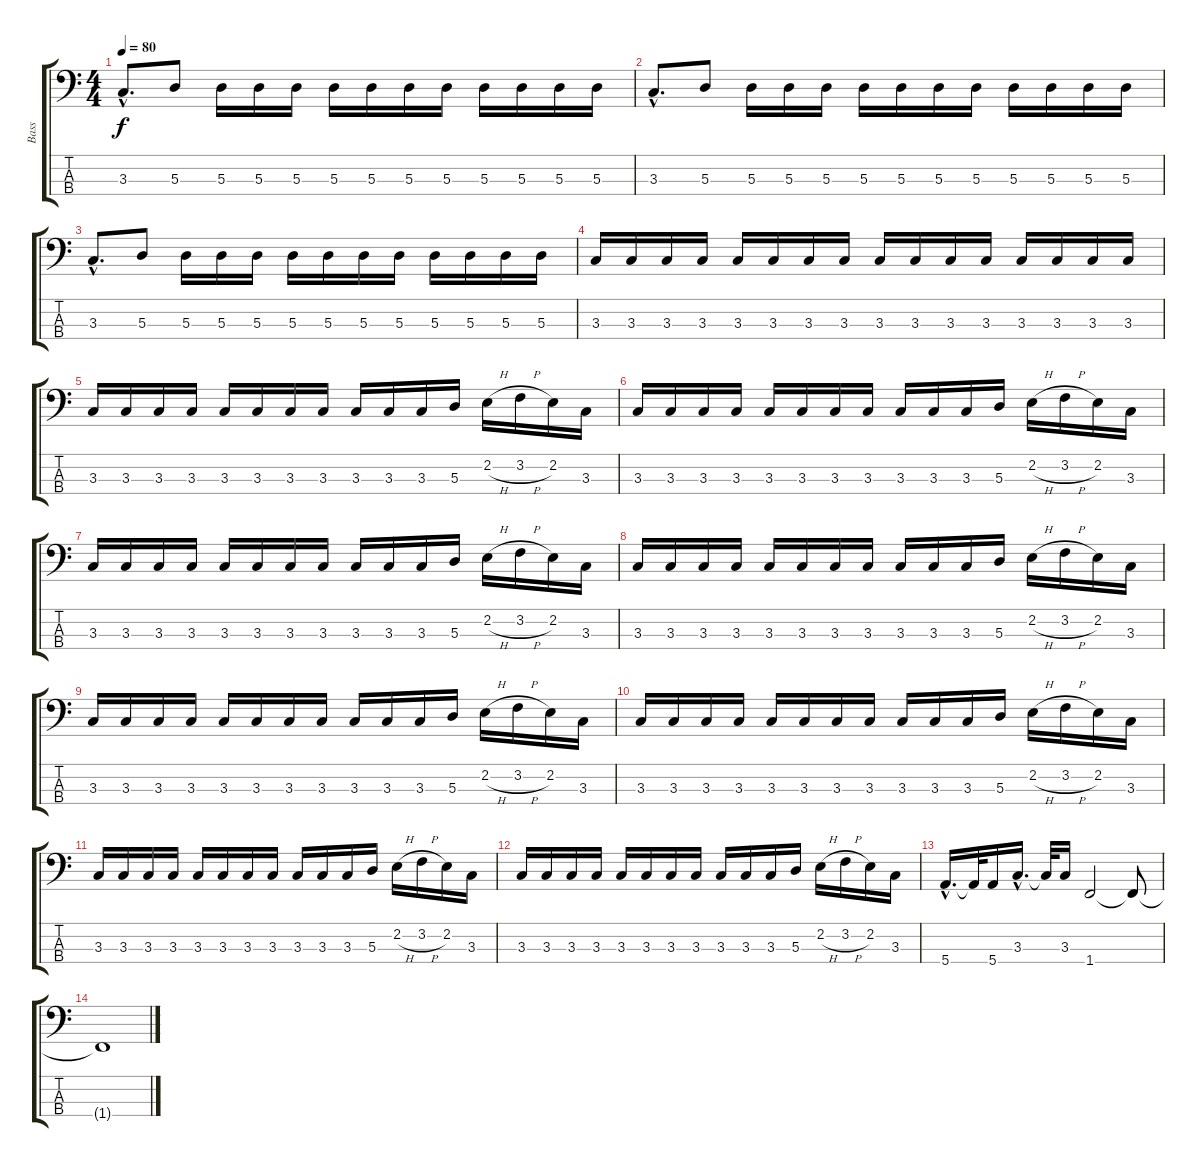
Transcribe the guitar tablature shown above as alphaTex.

\track ("Bass" "Bass") {instrument electricbassfinger}
\staff {score tabs}
\tuning (G2 D2 A1 E1) {hide}
\ts (4 4)
\tempo 80
\clef f4
\ks c
3.3{hac}.8{d dy f} 5.3.8 5.3.16 5.3.16 5.3.16 5.3.16 5.3.16 5.3.16 5.3.16 5.3.16 5.3.16 5.3.16 5.3.16 |
3.3{hac}.8{d} 5.3.8 5.3.16 5.3.16 5.3.16 5.3.16 5.3.16 5.3.16 5.3.16 5.3.16 5.3.16 5.3.16 5.3.16 |
3.3{hac}.8{d} 5.3.8 5.3.16 5.3.16 5.3.16 5.3.16 5.3.16 5.3.16 5.3.16 5.3.16 5.3.16 5.3.16 5.3.16 |
3.3.16 3.3.16 3.3.16 3.3.16 3.3.16 3.3.16 3.3.16 3.3.16 3.3.16 3.3.16 3.3.16 3.3.16 3.3.16 3.3.16 3.3.16 3.3.16 |
3.3.16{volume 14} 3.3.16 3.3.16 3.3.16 3.3.16 3.3.16 3.3.16 3.3.16 3.3.16 3.3.16 3.3.16 5.3.16 2.2{h}.16 3.2{h}.16 2.2.16 3.3.16 |
3.3.16 3.3.16 3.3.16 3.3.16 3.3.16 3.3.16 3.3.16 3.3.16 3.3.16 3.3.16 3.3.16 5.3.16 2.2{h}.16 3.2{h}.16 2.2.16 3.3.16 |
3.3.16 3.3.16 3.3.16 3.3.16 3.3.16 3.3.16 3.3.16 3.3.16 3.3.16 3.3.16 3.3.16 5.3.16 2.2{h}.16 3.2{h}.16 2.2.16 3.3.16 |
3.3.16 3.3.16 3.3.16 3.3.16 3.3.16 3.3.16 3.3.16 3.3.16 3.3.16 3.3.16 3.3.16 5.3.16 2.2{h}.16 3.2{h}.16 2.2.16 3.3.16 |
3.3.16 3.3.16 3.3.16 3.3.16 3.3.16 3.3.16 3.3.16 3.3.16 3.3.16 3.3.16 3.3.16 5.3.16 2.2{h}.16 3.2{h}.16 2.2.16 3.3.16 |
3.3.16 3.3.16 3.3.16 3.3.16 3.3.16 3.3.16 3.3.16 3.3.16 3.3.16 3.3.16 3.3.16 5.3.16 2.2{h}.16 3.2{h}.16 2.2.16 3.3.16 |
3.3.16 3.3.16 3.3.16 3.3.16 3.3.16 3.3.16 3.3.16 3.3.16 3.3.16 3.3.16 3.3.16 5.3.16 2.2{h}.16 3.2{h}.16 2.2.16 3.3.16 |
3.3.16 3.3.16 3.3.16 3.3.16 3.3.16 3.3.16 3.3.16 3.3.16 3.3.16 3.3.16 3.3.16 5.3.16 2.2{h}.16 3.2{h}.16 2.2.16 3.3.16 |
5.4{hac}.16{d} 5.4{t}.32 5.4.16 3.3{hac}.16{d} 3.3{t}.32 3.3.16 1.4.2 1.4{t}.8{volume 4} |
1.4{t}.1
